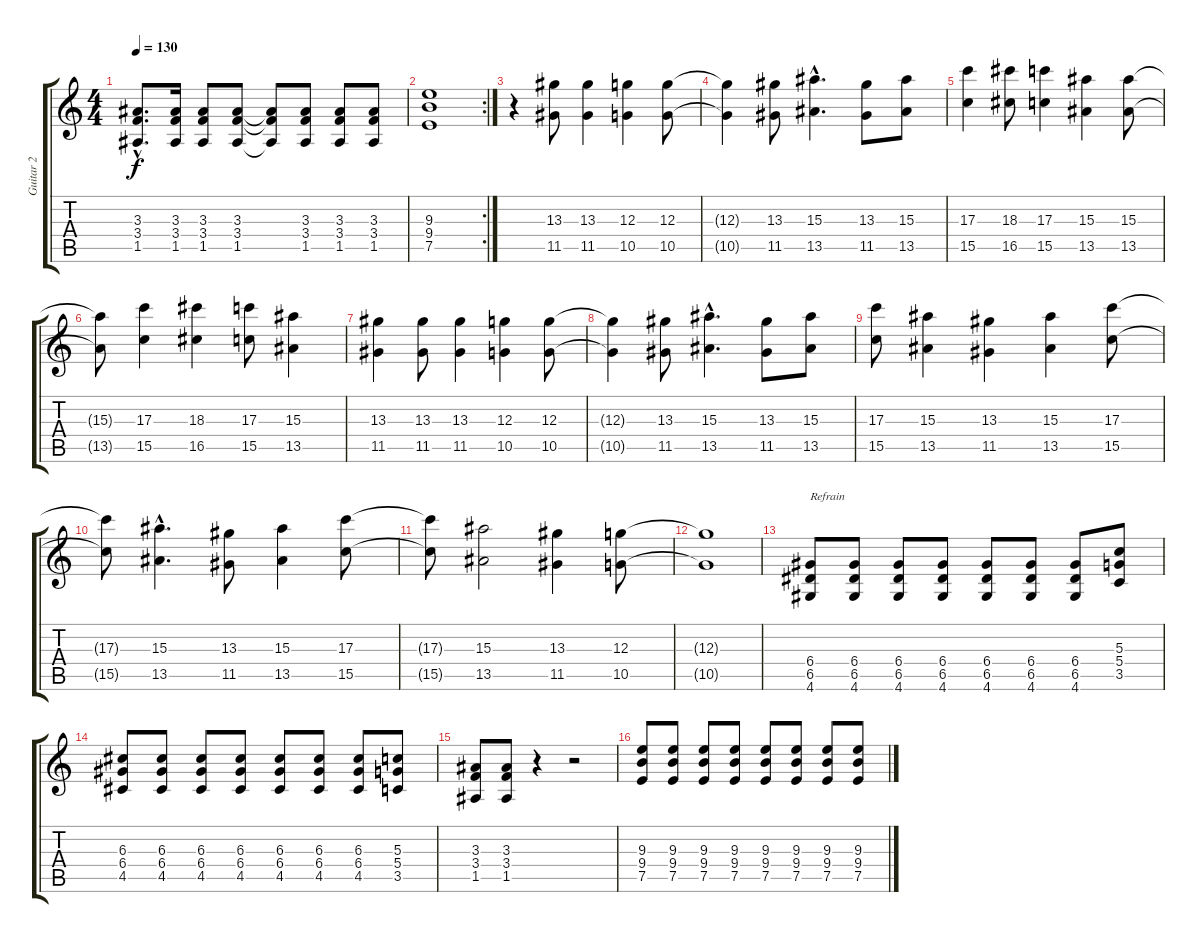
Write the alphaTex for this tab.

\track ("Guitar 2" "Guitar 2") {instrument overdrivenguitar}
\staff {score tabs}
\tuning (E4 B3 G3 D3 A2 E2) {hide}
\ts (4 4)
\tempo 130
\clef g2
\ks c
(3.3{hac} 3.4{hac} 1.5{hac}).8{d dy f} (3.3 3.4 1.5).16 (3.3 3.4 1.5).8 (3.3 3.4 1.5).8 (3.3{t} 3.4{t} 1.5{t}).8 (3.3 3.4 1.5).8 (3.3 3.4 1.5).8 (3.3 3.4 1.5).8 |
\rc 2
(9.3 9.4 7.5).1 |
r.4 (13.3 11.5).8 (13.3 11.5).4 (12.3 10.5).4 (12.3 10.5).8 |
(12.3{t} 10.5{t}).4 (13.3 11.5).8 (15.3{hac} 13.5{hac}).4{d} (13.3 11.5).8 (15.3 13.5).8 |
(17.3 15.5).4 (18.3 16.5).8 (17.3 15.5).4 (15.3 13.5).4 (15.3 13.5).8 |
(15.3{t} 13.5{t}).8 (17.3 15.5).4 (18.3 16.5).4 (17.3 15.5).8 (15.3 13.5).4 |
(13.3 11.5).4 (13.3 11.5).8 (13.3 11.5).4 (12.3 10.5).4 (12.3 10.5).8 |
(12.3{t} 10.5{t}).4 (13.3 11.5).8 (15.3{hac} 13.5{hac}).4{d} (13.3 11.5).8 (15.3 13.5).8 |
(17.3 15.5).8 (15.3 13.5).4 (13.3 11.5).4 (15.3 13.5).4 (17.3 15.5).8 |
(17.3{t} 15.5{t}).8 (15.3{hac} 13.5{hac}).4{d} (13.3 11.5).8 (15.3 13.5).4 (17.3 15.5).8 |
(17.3{t} 15.5{t}).8 (15.3 13.5).2 (13.3 11.5).4 (12.3 10.5).8 |
(12.3{t} 10.5{t}).1 |
(6.4 6.5 4.6).8{txt "Refrain"} (6.4 6.5 4.6).8 (6.4 6.5 4.6).8 (6.4 6.5 4.6).8 (6.4 6.5 4.6).8 (6.4 6.5 4.6).8 (6.4 6.5 4.6).8 (5.3 5.4 3.5).8 |
(6.3 6.4 4.5).8 (6.3 6.4 4.5).8 (6.3 6.4 4.5).8 (6.3 6.4 4.5).8 (6.3 6.4 4.5).8 (6.3 6.4 4.5).8 (6.3 6.4 4.5).8 (5.3 5.4 3.5).8 |
(3.3 3.4 1.5).8 (3.3 3.4 1.5).8 r.4 r.2 |
(9.3 9.4 7.5).8 (9.3 9.4 7.5).8 (9.3 9.4 7.5).8 (9.3 9.4 7.5).8 (9.3 9.4 7.5).8 (9.3 9.4 7.5).8 (9.3 9.4 7.5).8 (9.3 9.4 7.5).8
